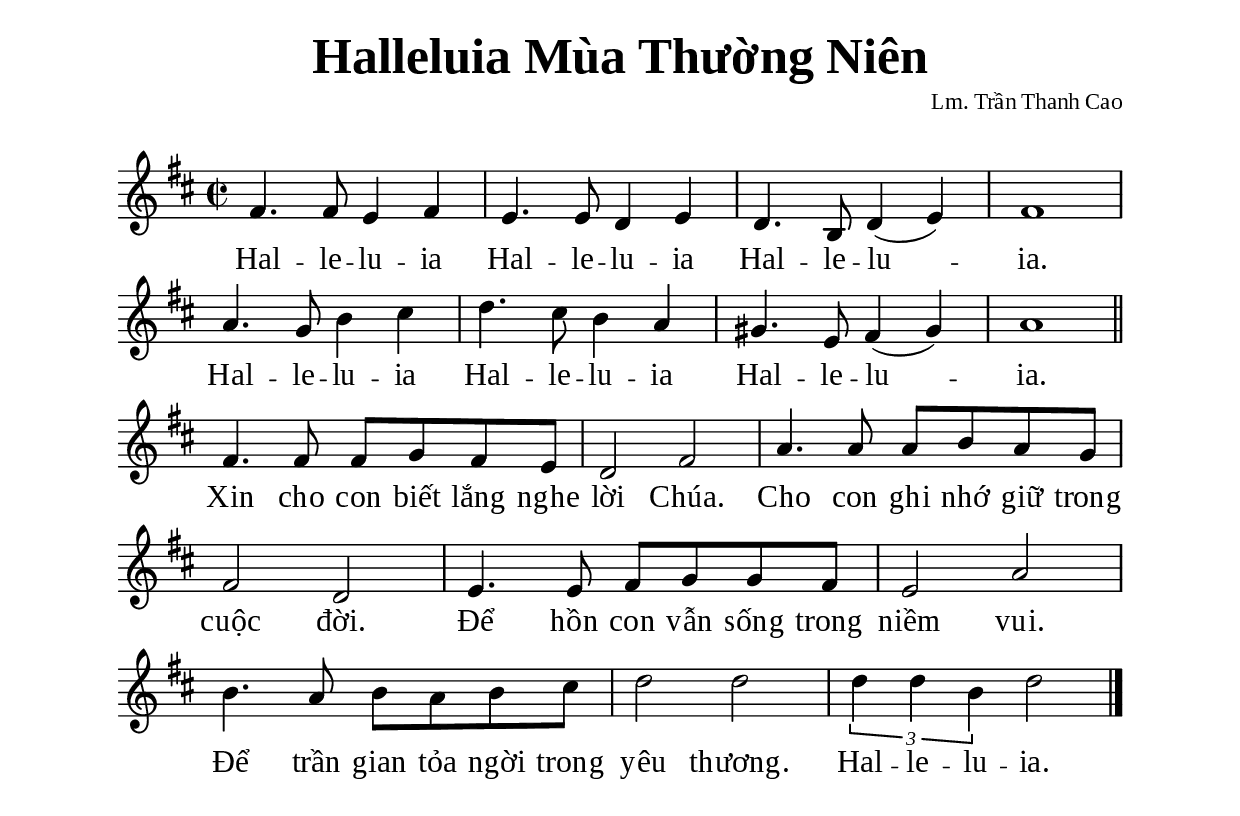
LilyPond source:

% Cài đặt chung
\version "2.20.0"
\include "english.ly"

\header {
  title = \markup { \fontsize #3 "Halleluia Mùa Thường Niên" }
  poet = " "
  composer = "Lm. Trần Thanh Cao"
  arranger = " "
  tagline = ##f
}

\paper {
  #(set-paper-size "a4")
  top-margin = 10\mm
  bottom-margin = 10\mm
  left-margin = 20\mm
  right-margin = 20\mm
  indent = #0
  #(define fonts
    (make-pango-font-tree
      "Liberation Serif"
      "Liberation Serif"
      "Liberation Serif"
      (/ 20 20)))
  page-count = #1
}

% Nhạc phiên khúc
nhacPhienKhucMot = \relative c' {
  fs4. fs8 e4 fs |
  e4. e8 d4 e |
  d4. b8 d4 (e) |
  fs1 \break
  a4. g8 b4 cs |
  d4. cs8 b4 a |
  gs4. e8 fs4 (gs) |
  a1 \bar "||" \break
  fs4. fs8 fs g fs e |
  d2 fs |
  a4. a8 a b a g |
  fs2 d |
  e4. e8 fs g g fs |
  e2 a |
  b4. a8 b a b cs |
  d2 d |
  \tuplet 3/2 { d4 d b } d2 \bar "|."
}

% Lời phiên khúc
loiPhienKhucMot = \lyricmode {
  Hal -- le -- lu -- ia Hal -- le -- lu -- ia Hal -- le -- lu -- ia.
  Hal -- le -- lu -- ia Hal -- le -- lu -- ia Hal -- le -- lu -- ia.
  Xin cho con biết lắng nghe lời Chúa.
  Cho con ghi nhớ giữ trong cuộc đời.
  Để hồn con vẫn sống trong niềm vui.
  Để trần gian tỏa ngời trong yêu thương.
  Hal -- le -- lu -- ia.
}


% Dàn trang
\score {
  \new ChoirStaff <<
    \new Staff = phienKhuc \with {
        \magnifyStaff #(magstep +1)
      }
      <<
      \new Voice = beSop {
        \key d \major \time 2/2 \nhacPhienKhucMot
      }
    >>
    \new Lyrics \lyricsto beSop \loiPhienKhucMot
  >>
  \layout {
    \override Lyrics.LyricText.font-size = #+3
    \override Lyrics.LyricSpace.minimum-distance = #1.0
    \override Score.BarNumber.break-visibility = ##(#f #f #f)
    \override Score.SpacingSpanner.uniform-stretching = ##t
  } 
}
